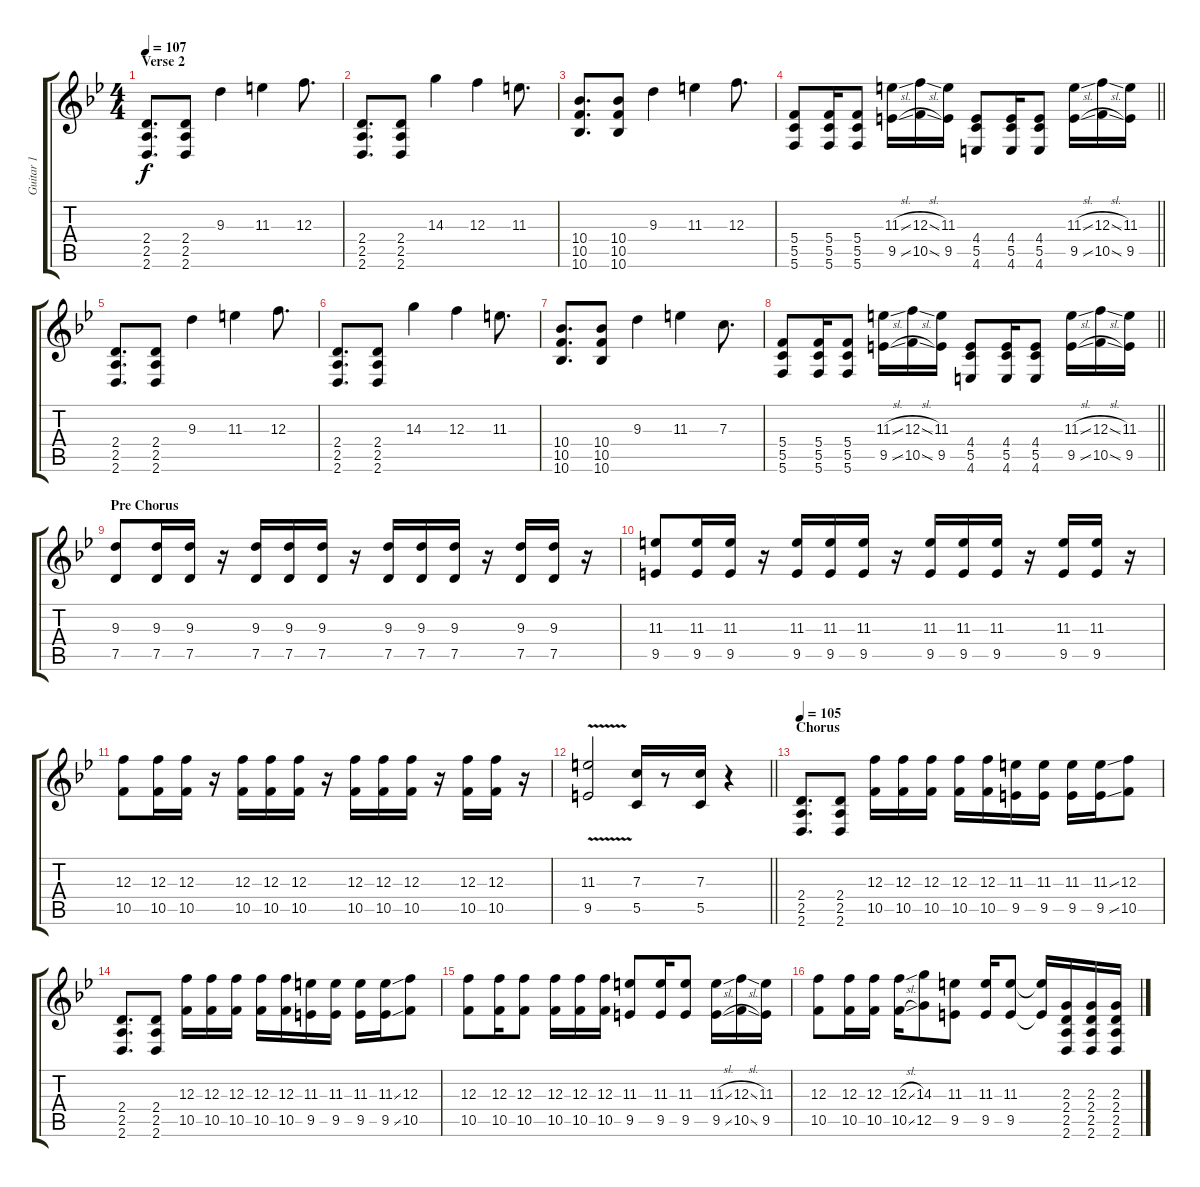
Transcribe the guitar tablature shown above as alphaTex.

\track ("Guitar 1" "Guitar 1") {instrument distortionguitar}
\staff {score tabs}
\tuning (D4 A3 F3 C3 G2 C2) {hide}
\ts (4 4)
\section ("" "Verse 2")
\tempo 107
\clef g2
\ks bb
(2.4 2.5 2.6).8{d dy f} (2.4 2.5 2.6).8 9.3.4 11.3.4 12.3.8{d} |
(2.4 2.5 2.6).8{d} (2.4 2.5 2.6).8 14.3.4 12.3.4 11.3.8{d} |
(10.4 10.5 10.6).8{d} (10.4 10.5 10.6).8 9.3.4 11.3.4 12.3.8{d} |
\barLineRight lightlight
(5.4 5.5 5.6).8 (5.4 5.5 5.6).16 (5.4 5.5 5.6).8 (11.3{sl} 9.5{sl}).16 (12.3{sl} 10.5{sl}).16 (11.3 9.5).16 (4.4 5.5 4.6).8 (4.4 5.5 4.6).16 (4.4 5.5 4.6).8 (11.3{sl} 9.5{sl}).16 (12.3{sl} 10.5{sl}).16 (11.3 9.5).16 |
(2.4 2.5 2.6).8{d} (2.4 2.5 2.6).8 9.3.4 11.3.4 12.3.8{d} |
(2.4 2.5 2.6).8{d} (2.4 2.5 2.6).8 14.3.4 12.3.4 11.3.8{d} |
(10.4 10.5 10.6).8{d} (10.4 10.5 10.6).8 9.3.4 11.3.4 7.3.8{d} |
\barLineRight lightlight
(5.4 5.5 5.6).8 (5.4 5.5 5.6).16 (5.4 5.5 5.6).8 (11.3{sl} 9.5{sl}).16 (12.3{sl} 10.5{sl}).16 (11.3 9.5).16 (4.4 5.5 4.6).8 (4.4 5.5 4.6).16 (4.4 5.5 4.6).8 (11.3{sl} 9.5{sl}).16 (12.3{sl} 10.5{sl}).16 (11.3 9.5).16 |
\section ("" "Pre Chorus")
(9.3 7.5).8 (9.3 7.5).16 (9.3 7.5).16 r.16 (9.3 7.5).16 (9.3 7.5).16 (9.3 7.5).16 r.16 (9.3 7.5).16 (9.3 7.5).16 (9.3 7.5).16 r.16 (9.3 7.5).16 (9.3 7.5).16 r.16 |
(11.3 9.5).8 (11.3 9.5).16 (11.3 9.5).16 r.16 (11.3 9.5).16 (11.3 9.5).16 (11.3 9.5).16 r.16 (11.3 9.5).16 (11.3 9.5).16 (11.3 9.5).16 r.16 (11.3 9.5).16 (11.3 9.5).16 r.16 |
(12.3 10.5).8 (12.3 10.5).16 (12.3 10.5).16 r.16 (12.3 10.5).16 (12.3 10.5).16 (12.3 10.5).16 r.16 (12.3 10.5).16 (12.3 10.5).16 (12.3 10.5).16 r.16 (12.3 10.5).16 (12.3 10.5).16 r.16 |
\barLineRight lightlight
(11.3{v} 9.5).2 (7.3 5.5).16 r.8 (7.3 5.5).16 r.4 |
\section ("" "Chorus")
\tempo 105
(2.4 2.5 2.6).8{d} (2.4 2.5 2.6).8 (12.3 10.5).16 (12.3 10.5).16 (12.3 10.5).16 (12.3 10.5).16 (12.3 10.5).16 (11.3 9.5).16 (11.3 9.5).16 (11.3 9.5).16 (11.3{ss} 9.5{ss}).16 (12.3 10.5).8 |
(2.4 2.5 2.6).8{d} (2.4 2.5 2.6).8 (12.3 10.5).16 (12.3 10.5).16 (12.3 10.5).16 (12.3 10.5).16 (12.3 10.5).16 (11.3 9.5).16 (11.3 9.5).16 (11.3 9.5).16 (11.3{ss} 9.5{ss}).16 (12.3 10.5).8 |
(12.3 10.5).8 (12.3 10.5).16 (12.3 10.5).8 (12.3 10.5).16 (12.3 10.5).16 (12.3 10.5).16 (11.3 9.5).8 (11.3 9.5).16 (11.3 9.5).8 (11.3{sl} 9.5{sl}).16 (12.3{sl} 10.5{sl}).16 (11.3 9.5).16 |
(12.3 10.5).8 (12.3 10.5).16 (12.3 10.5).16 (12.3{sl} 10.5{sl}).16 (14.3 12.5).8 (11.3 9.5).8 (11.3 9.5).16 (11.3 9.5).8 (11.3{t} 9.5{t}).16 (2.3 2.4 2.5 2.6).16 (2.3 2.4 2.5 2.6).16 (2.3 2.4 2.5 2.6).16
